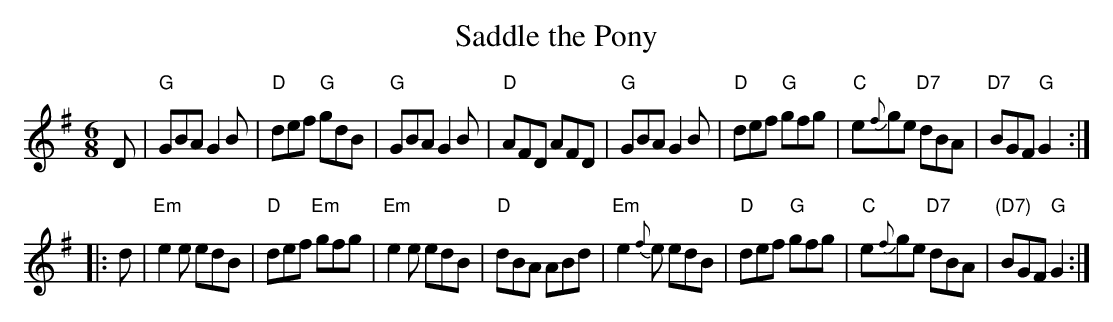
X:1
T: Saddle the Pony
M: 6/8
K: G
D |\
"G"GBA G2B | "D"def "G"gdB | "G"GBA G2B | "D"AFD AFD |\
"G"GBA G2B | "D"def "G"gfg | "C"e{f}ge "D7"dBA | "D7"BGF "G"G2 :|
|: d |\
"Em"e2e edB | "D"def "Em"gfg | "Em"e2e edB | "D"dBA ABd |\
"Em"e2{f}e edB | "D"def "G"gfg | "C"e{f}ge "D7"dBA | "(D7)"BGF "G"G2 :|
